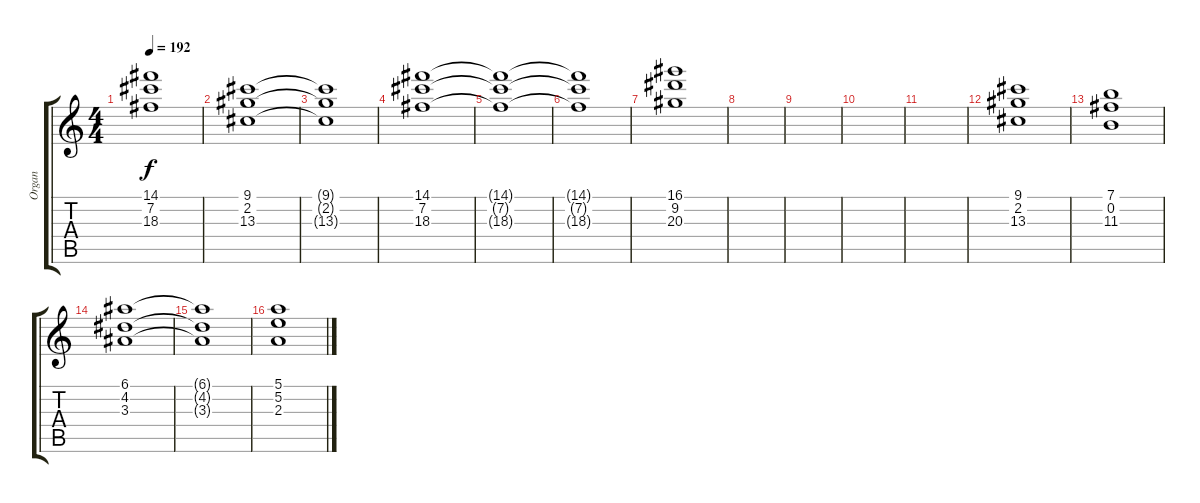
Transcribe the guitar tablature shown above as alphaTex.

\track ("Organ" "Organ") {instrument churchorgan}
\staff {score tabs}
\tuning (E5 B4 G4 D4 A3 E3) {hide}
\ts (4 4)
\tempo 192
\clef g2
\ks c
(14.1{t} 7.2{t} 18.3{t}).1{dy f} |
(9.1 2.2 13.3).1 |
(9.1{t} 2.2{t} 13.3{t}).1 |
(14.1 7.2 18.3).1 |
(14.1{t} 7.2{t} 18.3{t}).1 |
(14.1{t} 7.2{t} 18.3{t}).1 |
(16.1 9.2 20.3).1 |
|
|
|
|
(9.1 2.2 13.3).1 |
(7.1 0.2 11.3).1 |
(6.1 4.2 3.3).1 |
(6.1{t} 4.2{t} 3.3{t}).1 |
(5.1 5.2 2.3).1
